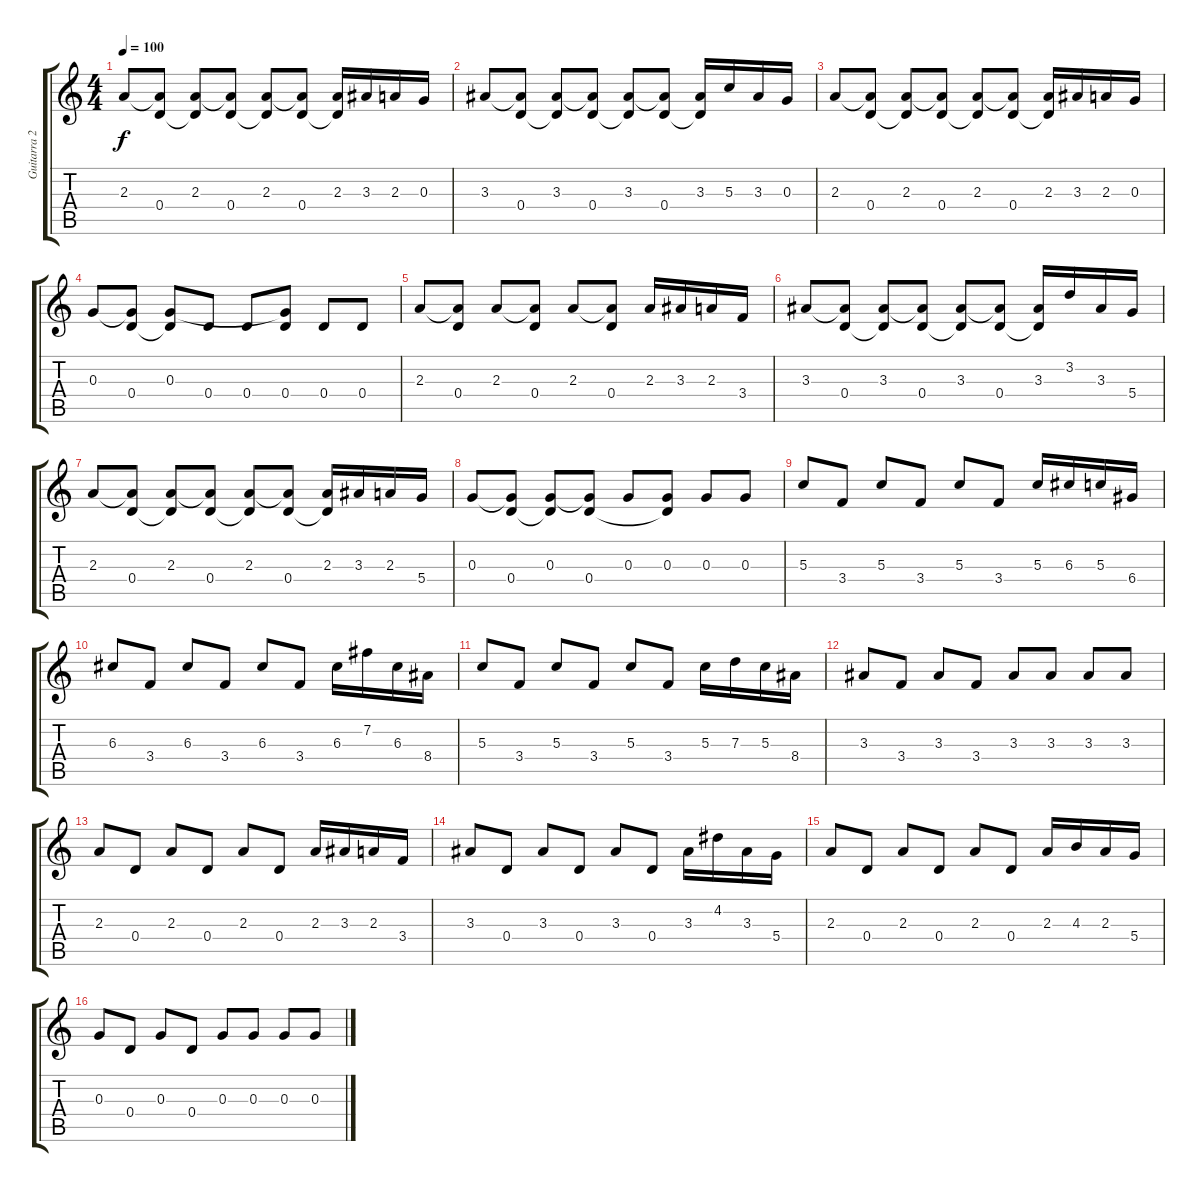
\track ("Guitarra 2" "Guitarra 2") {instrument distortionguitar}
\staff {score tabs}
\tuning (E4 B3 G3 D3 A2 E2) {hide}
\ts (4 4)
\tempo 100
\clef g2
\ks c
2.3.8{dy f instrument acousticguitarsteel} (2.3{t} 0.4).8 (2.3 0.4{t}).8 (2.3{t} 0.4).8 (2.3 0.4{t}).8 (2.3{t} 0.4).8 (2.3 0.4{t}).16 3.3.16 2.3.16 0.3.16 |
3.3.8 (3.3{t} 0.4).8 (3.3 0.4{t}).8 (3.3{t} 0.4).8 (3.3 0.4{t}).8 (3.3{t} 0.4).8 (3.3 0.4{t}).16 5.3.16 3.3.16 0.3.16 |
2.3.8 (2.3{t} 0.4).8 (2.3 0.4{t}).8 (2.3{t} 0.4).8 (2.3 0.4{t}).8 (2.3{t} 0.4).8 (2.3 0.4{t}).16 3.3.16 2.3.16 0.3.16 |
0.3.8 (0.3{t} 0.4).8 (0.3 0.4{t}).8 0.4.8 0.4.8 (0.3{t} 0.4).8 0.4.8 0.4.8 |
2.3.8 (2.3{t} 0.4).8 2.3.8 (2.3{t} 0.4).8 2.3.8 (2.3{t} 0.4).8 2.3.16 3.3.16 2.3.16 3.4.16 |
3.3.8 (3.3{t} 0.4).8 (3.3 0.4{t}).8 (3.3{t} 0.4).8 (3.3 0.4{t}).8 (3.3{t} 0.4).8 (3.3 0.4{t}).16 3.2.16 3.3.16 5.4.16 |
2.3.8 (2.3{t} 0.4).8 (2.3 0.4{t}).8 (2.3{t} 0.4).8 (2.3 0.4{t}).8 (2.3{t} 0.4).8 (2.3 0.4{t}).16 3.3.16 2.3.16 5.4.16 |
0.3.8 (0.3{t} 0.4).8 (0.3 0.4{t}).8 (0.3{t} 0.4).8 0.3.8 (0.3 0.4{t}).8 0.3.8 0.3.8 |
5.3.8 3.4.8 5.3.8 3.4.8 5.3.8 3.4.8 5.3.16 6.3.16 5.3.16 6.4.16 |
6.3.8 3.4.8 6.3.8 3.4.8 6.3.8 3.4.8 6.3.16 7.2.16 6.3.16 8.4.16 |
5.3.8 3.4.8 5.3.8 3.4.8 5.3.8 3.4.8 5.3.16 7.3.16 5.3.16 8.4.16 |
3.3.8 3.4.8 3.3.8 3.4.8 3.3.8 3.3.8 3.3.8 3.3.8 |
2.3.8 0.4.8 2.3.8 0.4.8 2.3.8 0.4.8 2.3.16 3.3.16 2.3.16 3.4.16 |
3.3.8 0.4.8 3.3.8 0.4.8 3.3.8 0.4.8 3.3.16 4.2.16 3.3.16 5.4.16 |
2.3.8 0.4.8 2.3.8 0.4.8 2.3.8 0.4.8 2.3.16 4.3.16 2.3.16 5.4.16 |
0.3.8 0.4.8 0.3.8 0.4.8 0.3.8 0.3.8 0.3.8 0.3.8
